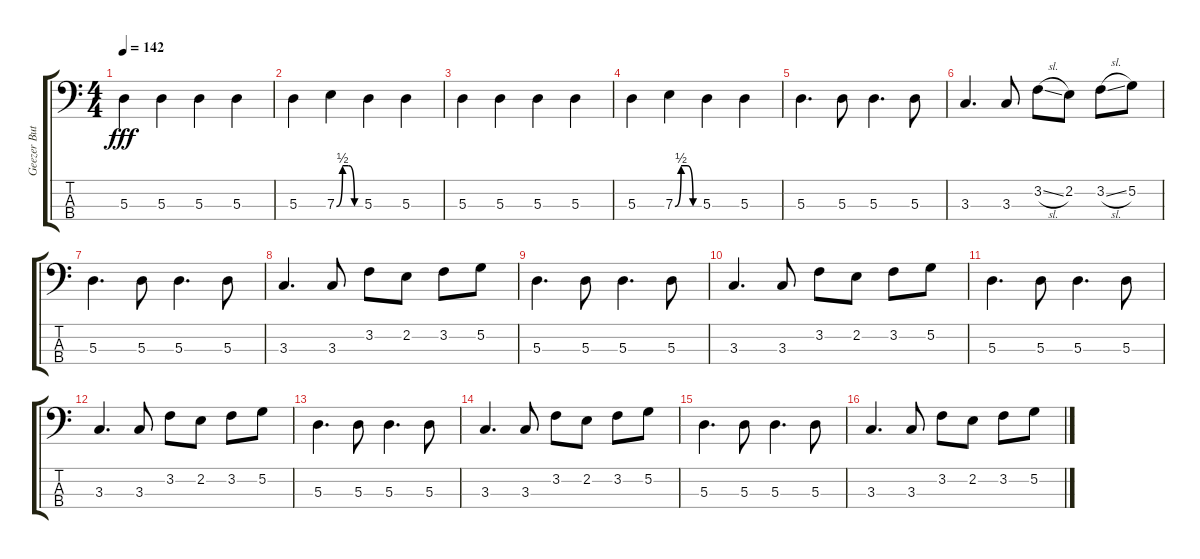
\track ("Geezer Butler" "Geezer But") {instrument electricbassfinger}
\staff {score tabs}
\tuning (G2 D2 A1 E1) {hide}
\ts (4 4)
\tempo 142
\clef f4
\ks c
5.3.4{dy fff} 5.3.4 5.3.4 5.3.4 |
5.3.4 7.3{be (custom 0 0 15 2 30 2 45 0 60 0)}.4 5.3.4 5.3.4 |
5.3.4 5.3.4 5.3.4 5.3.4 |
5.3.4 7.3{be (custom 0 0 15 2 30 2 45 0 60 0)}.4 5.3.4 5.3.4 |
5.3.4{d} 5.3.8 5.3.4{d} 5.3.8 |
3.3.4{d} 3.3.8 3.2{sl}.8 2.2.8 3.2{sl}.8 5.2.8 |
5.3.4{d} 5.3.8 5.3.4{d} 5.3.8 |
3.3.4{d} 3.3.8 3.2.8 2.2.8 3.2.8 5.2.8 |
5.3.4{d} 5.3.8 5.3.4{d} 5.3.8 |
3.3.4{d} 3.3.8 3.2.8 2.2.8 3.2.8 5.2.8 |
5.3.4{d} 5.3.8 5.3.4{d} 5.3.8 |
3.3.4{d} 3.3.8 3.2.8 2.2.8 3.2.8 5.2.8 |
5.3.4{d} 5.3.8 5.3.4{d} 5.3.8 |
3.3.4{d} 3.3.8 3.2.8 2.2.8 3.2.8 5.2.8 |
5.3.4{d} 5.3.8 5.3.4{d} 5.3.8 |
3.3.4{d} 3.3.8 3.2.8 2.2.8 3.2.8 5.2.8
